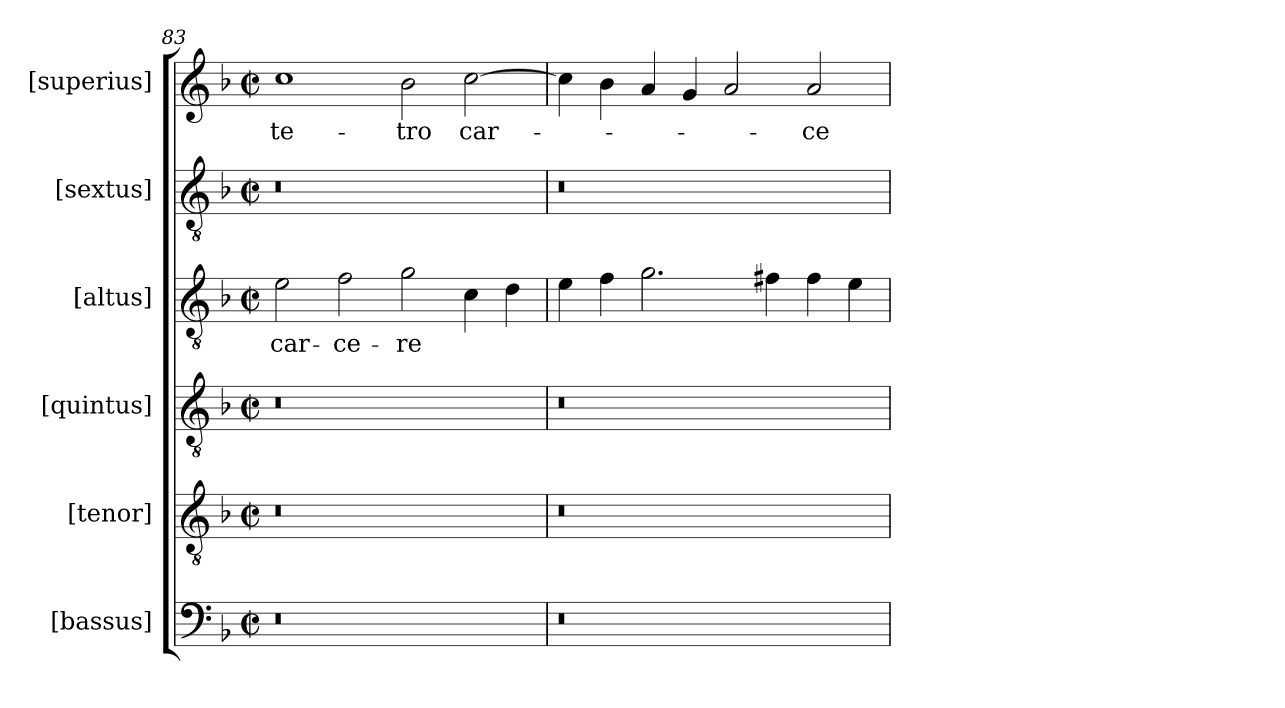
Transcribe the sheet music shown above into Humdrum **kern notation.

**kern	**kern	**kern	**kern	**text	**kern	**kern	**text
*part6	*part5	*part4	*part3	*part3	*part2	*part1	*part1
*staff6	*staff5	*staff4	*staff3	*staff3	*staff2	*staff1	*staff1
*I"[bassus]	*I"[tenor]	*I"[quintus]	*I"[altus]	*	*I"[sextus]	*I"[superius]	*
*I'[bassus]	*I'[tenor]	*I'[quintus]	*I'[altus]	*	*I'[sextus]	*I'[superius]	*
*clefF4	*clefGv2	*clefGv2	*clefGv2	*	*clefGv2	*clefG2	*
*k[b-]	*k[b-]	*k[b-]	*k[b-]	*	*k[b-]	*k[b-]	*
*F:	*F:	*F:	*F:	*	*F:	*F:	*
*M2/2	*M2/2	*M2/2	*M2/2	*	*M2/2	*M2/2	*
*met(c|)	*met(c|)	*met(c|)	*met(c|)	*	*met(c|)	*met(c|)	*
=83	=83	=83	=83	=83	=83	=83	=83
!	!	!	!	!LO:LY:b:cj	!	!	!LO:LY:b:cj
0r	0r	0r	2e\	car-	0r	1cc	te-
!	!	!	!	!LO:LY:b:cj	!	!	!
.	.	.	2f\	-ce-	.	.	.
!	!	!	!	!LO:LY:b:cj	!	!	!LO:LY:b:cj
.	.	.	2g\	-re	.	2b-\	-tro
!	!	!	!	!	!	!	!LO:LY:b:cj
.	.	.	4c\	.	.	[>2cc\	car-
.	.	.	4d\	.	.	.	.
=84	=84	=84	=84	=84	=84	=84	=84
0r	0r	0r	4e\	.	0r	4cc\]	.
.	.	.	4f\	.	.	4b-\	.
.	.	.	2.g\	.	.	4a/	.
.	.	.	.	.	.	4g/	.
.	.	.	.	.	.	2a/	.
.	.	.	4f#X\	.	.	.	.
!	!	!	!	!	!	!	!LO:LY:b:cj
.	.	.	4f#\	.	.	2a/	-ce-
.	.	.	4e\	.	.	.	.
=	=	=	=	=	=	=	=
*-	*-	*-	*-	*-	*-	*-	*-
